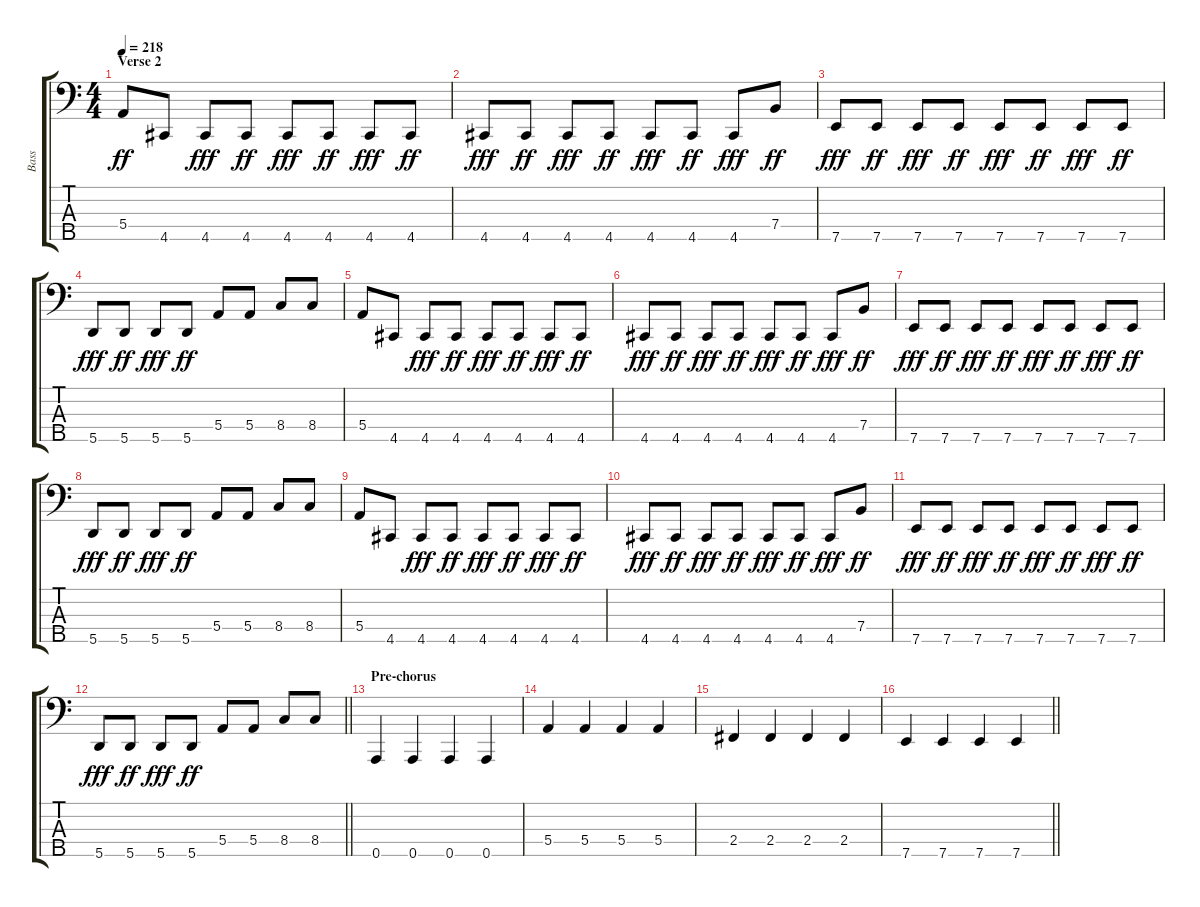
\track ("Bass" "Bass") {instrument electricbasspick}
\staff {score tabs}
\tuning (G2 D2 A1 E1 A0) {hide}
\ts (4 4)
\section ("" "Verse 2")
\tempo 218
\clef f4
\ks c
5.4.8{dy ff} 4.5.8 4.5.8{dy fff} 4.5.8{dy ff} 4.5.8{dy fff} 4.5.8{dy ff} 4.5.8{dy fff} 4.5.8{dy ff} |
4.5.8{dy fff} 4.5.8{dy ff} 4.5.8{dy fff} 4.5.8{dy ff} 4.5.8{dy fff} 4.5.8{dy ff} 4.5.8{dy fff} 7.4.8{dy ff} |
7.5.8{dy fff} 7.5.8{dy ff} 7.5.8{dy fff} 7.5.8{dy ff} 7.5.8{dy fff} 7.5.8{dy ff} 7.5.8{dy fff} 7.5.8{dy ff} |
5.5.8{dy fff} 5.5.8{dy ff} 5.5.8{dy fff} 5.5.8{dy ff} 5.4.8 5.4.8 8.4.8 8.4.8 |
5.4.8 4.5.8 4.5.8{dy fff} 4.5.8{dy ff} 4.5.8{dy fff} 4.5.8{dy ff} 4.5.8{dy fff} 4.5.8{dy ff} |
4.5.8{dy fff} 4.5.8{dy ff} 4.5.8{dy fff} 4.5.8{dy ff} 4.5.8{dy fff} 4.5.8{dy ff} 4.5.8{dy fff} 7.4.8{dy ff} |
7.5.8{dy fff} 7.5.8{dy ff} 7.5.8{dy fff} 7.5.8{dy ff} 7.5.8{dy fff} 7.5.8{dy ff} 7.5.8{dy fff} 7.5.8{dy ff} |
5.5.8{dy fff} 5.5.8{dy ff} 5.5.8{dy fff} 5.5.8{dy ff} 5.4.8 5.4.8 8.4.8 8.4.8 |
5.4.8 4.5.8 4.5.8{dy fff} 4.5.8{dy ff} 4.5.8{dy fff} 4.5.8{dy ff} 4.5.8{dy fff} 4.5.8{dy ff} |
4.5.8{dy fff} 4.5.8{dy ff} 4.5.8{dy fff} 4.5.8{dy ff} 4.5.8{dy fff} 4.5.8{dy ff} 4.5.8{dy fff} 7.4.8{dy ff} |
7.5.8{dy fff} 7.5.8{dy ff} 7.5.8{dy fff} 7.5.8{dy ff} 7.5.8{dy fff} 7.5.8{dy ff} 7.5.8{dy fff} 7.5.8{dy ff} |
\barLineRight lightlight
5.5.8{dy fff} 5.5.8{dy ff} 5.5.8{dy fff} 5.5.8{dy ff} 5.4.8 5.4.8 8.4.8 8.4.8 |
\section ("" "Pre-chorus")
0.5.4 0.5.4 0.5.4 0.5.4 |
5.4.4 5.4.4 5.4.4 5.4.4 |
2.4.4 2.4.4 2.4.4 2.4.4 |
\barLineRight lightlight
7.5.4 7.5.4 7.5.4 7.5.4
